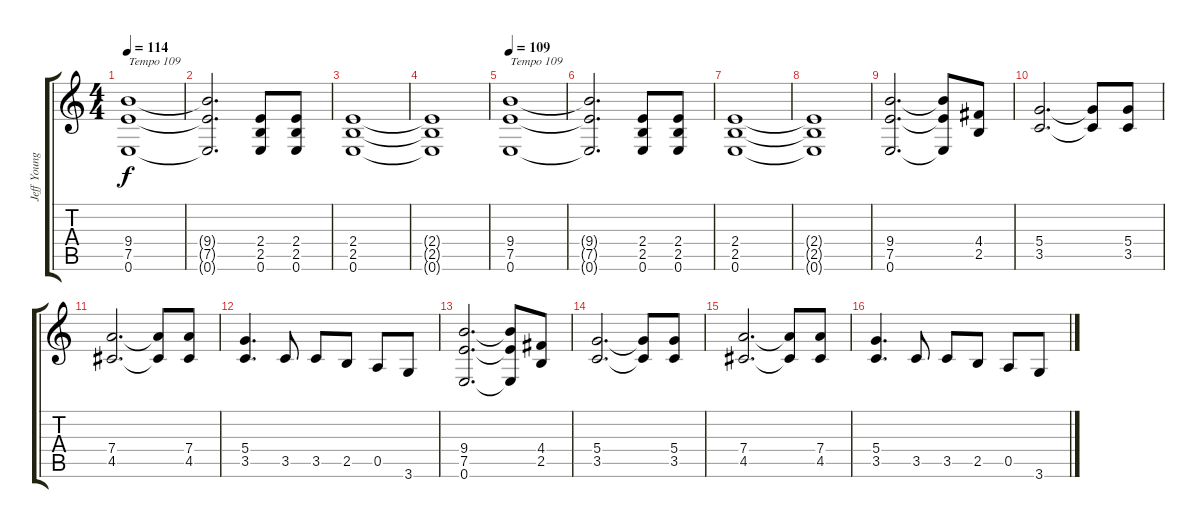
\track ("Jeff Young" "Jeff Young") {instrument distortionguitar}
\staff {score tabs}
\tuning (E4 B3 G3 D3 A2 E2) {hide}
\ts (4 4)
\tempo 114
\tempo 109
\tempo 114
\clef g2
\ks c
(9.4 7.5 0.6).1{txt "Tempo 109" dy f instrument distortionguitar} |
(9.4{t} 7.5{t} 0.6{t}).2{d} (2.4 2.5 0.6).8 (2.4 2.5 0.6).8 |
(2.4 2.5 0.6).1 |
(2.4{t} 2.5{t} 0.6{t}).1 |
\tempo 109
(9.4 7.5 0.6).1{txt "Tempo 109"} |
(9.4{t} 7.5{t} 0.6{t}).2{d} (2.4 2.5 0.6).8 (2.4 2.5 0.6).8 |
(2.4 2.5 0.6).1 |
(2.4{t} 2.5{t} 0.6{t}).1 |
(9.4 7.5 0.6).2{d} (9.4{t} 7.5{t} 0.6{t}).8 (4.4 2.5).8 |
(5.4 3.5).2{d} (5.4{t} 3.5{t}).8 (5.4 3.5).8 |
(7.4 4.5).2{d} (7.4{t} 4.5{t}).8 (7.4 4.5).8 |
(5.4 3.5).4{d} 3.5.8 3.5.8 2.5.8 0.5.8 3.6.8 |
(9.4 7.5 0.6).2{d} (9.4{t} 7.5{t} 0.6{t}).8 (4.4 2.5).8 |
(5.4 3.5).2{d} (5.4{t} 3.5{t}).8 (5.4 3.5).8 |
(7.4 4.5).2{d} (7.4{t} 4.5{t}).8 (7.4 4.5).8 |
(5.4 3.5).4{d} 3.5.8 3.5.8 2.5.8 0.5.8 3.6.8
